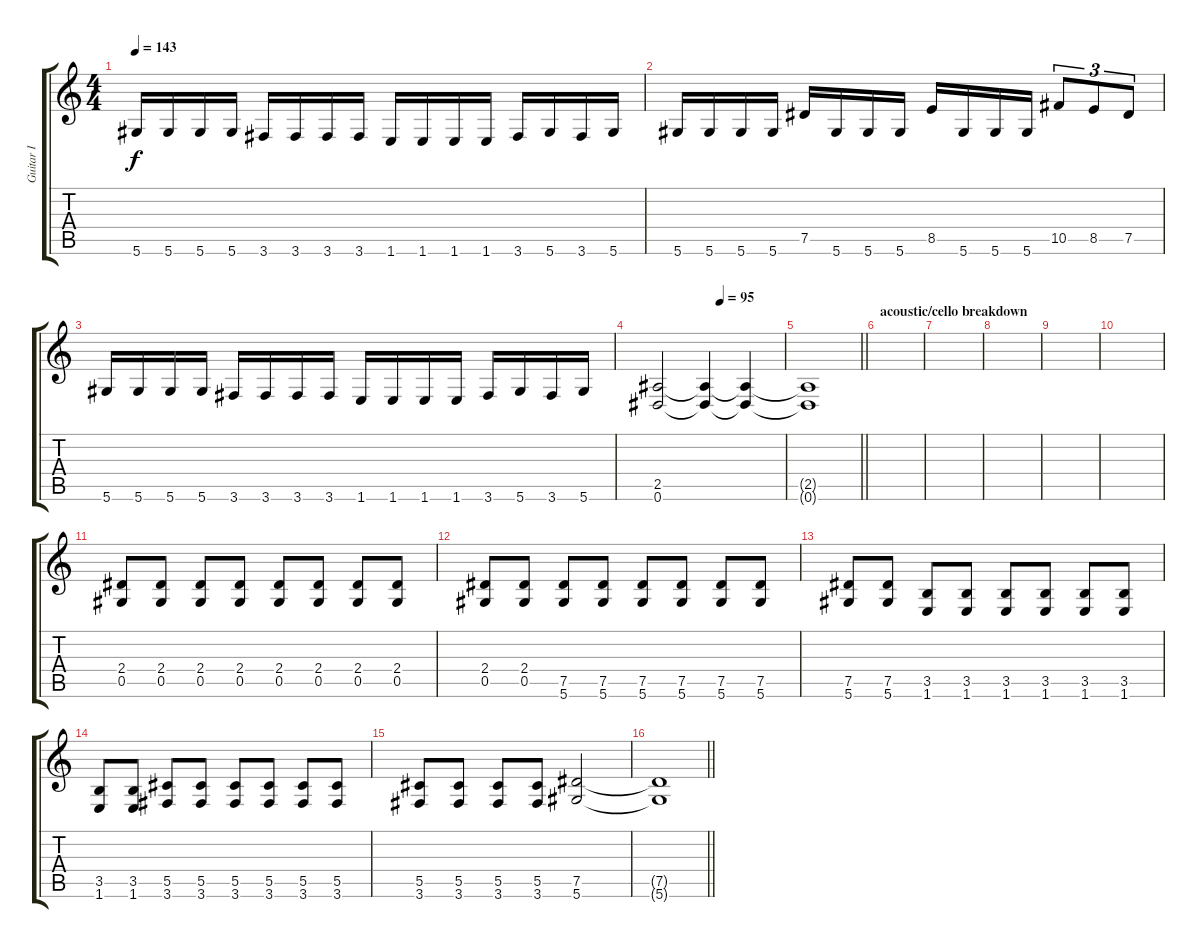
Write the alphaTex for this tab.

\track ("Guitar I" "Guitar I") {instrument distortionguitar}
\staff {score tabs}
\tuning (Eb4 Bb3 Gb3 Db3 Ab2 Eb2) {hide}
\ts (4 4)
\tempo 143
\clef g2
\ks c
5.6.16{dy f} 5.6.16 5.6.16 5.6.16 3.6.16 3.6.16 3.6.16 3.6.16 1.6.16 1.6.16 1.6.16 1.6.16 3.6.16 5.6.16 3.6.16 5.6.16 |
5.6.16 5.6.16 5.6.16 5.6.16 7.5.16 5.6.16 5.6.16 5.6.16 8.5.16 5.6.16 5.6.16 5.6.16 10.5.8{tu (3 2)} 8.5.8{tu (3 2)} 7.5.8{tu (3 2)} |
5.6.16 5.6.16 5.6.16 5.6.16 3.6.16 3.6.16 3.6.16 3.6.16 1.6.16 1.6.16 1.6.16 1.6.16 3.6.16 5.6.16 3.6.16 5.6.16 |
\tempo (95 0.5)
(2.5 0.6).2 (2.5{t} 0.6{t}).4{volume 5} (2.5{t} 0.6{t}).4 |
\barLineRight lightlight
(2.5{t} 0.6{t}).1 |
\section ("" "acoustic/cello breakdown")
|
|
|
|
|
(2.4 0.5).8{volume 9} (2.4 0.5).8 (2.4 0.5).8 (2.4 0.5).8 (2.4 0.5).8 (2.4 0.5).8 (2.4 0.5).8 (2.4 0.5).8 |
(2.4 0.5).8 (2.4 0.5).8 (7.5 5.6).8 (7.5 5.6).8 (7.5 5.6).8 (7.5 5.6).8 (7.5 5.6).8 (7.5 5.6).8 |
(7.5 5.6).8 (7.5 5.6).8 (3.5 1.6).8 (3.5 1.6).8 (3.5 1.6).8 (3.5 1.6).8 (3.5 1.6).8 (3.5 1.6).8 |
(3.5 1.6).8 (3.5 1.6).8 (5.5 3.6).8 (5.5 3.6).8 (5.5 3.6).8 (5.5 3.6).8 (5.5 3.6).8 (5.5 3.6).8 |
(5.5 3.6).8 (5.5 3.6).8 (5.5 3.6).8 (5.5 3.6).8 (7.5 5.6).2 |
\barLineRight lightlight
(7.5{t} 5.6{t}).1
